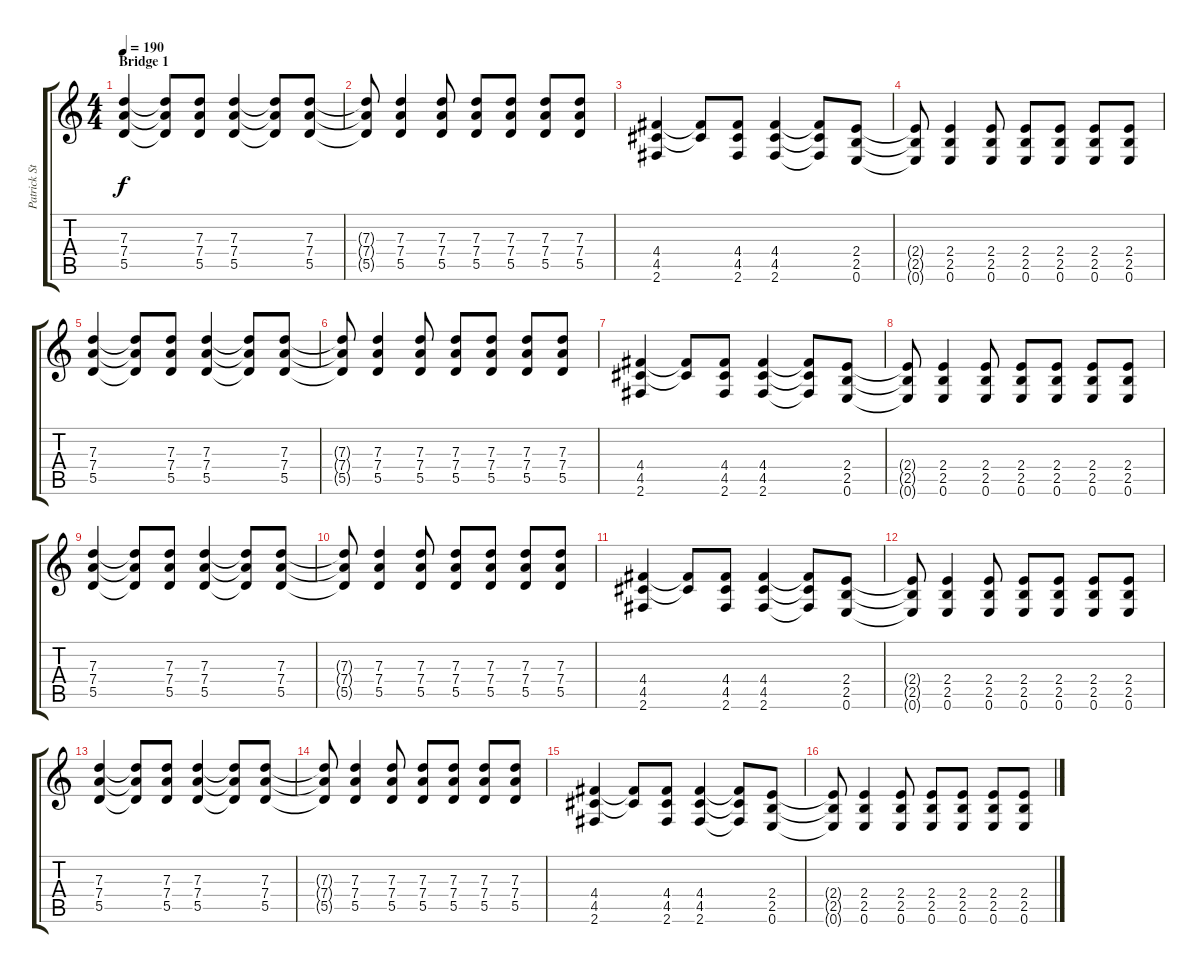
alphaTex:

\track ("Patrick Stump (Rythmn Guitar)" "Patrick St") {instrument overdrivenguitar}
\staff {score tabs}
\tuning (E4 B3 G3 D3 A2 E2) {hide}
\ts (4 4)
\section ("" "Bridge 1")
\tempo 190
\clef g2
\ks c
(7.3 7.4 5.5).4{dy f} (7.3{t} 7.4{t} 5.5{t}).8 (7.3 7.4 5.5).8 (7.3 7.4 5.5).4 (7.3{t} 7.4{t} 5.5{t}).8 (7.3 7.4 5.5).8 |
(7.3{t} 7.4{t} 5.5{t}).8 (7.3 7.4 5.5).4 (7.3 7.4 5.5).8 (7.3 7.4 5.5).8 (7.3 7.4 5.5).8 (7.3 7.4 5.5).8 (7.3 7.4 5.5).8 |
(4.4 4.5 2.6).4 (4.4{t} 4.5{t}).8 (4.4 4.5 2.6).8 (4.4 4.5 2.6).4 (4.4{t} 4.5{t} 2.6{t}).8 (2.4 2.5 0.6).8 |
(2.4{t} 2.5{t} 0.6{t}).8 (2.4 2.5 0.6).4 (2.4 2.5 0.6).8 (2.4 2.5 0.6).8 (2.4 2.5 0.6).8 (2.4 2.5 0.6).8 (2.4 2.5 0.6).8 |
(7.3 7.4 5.5).4 (7.3{t} 7.4{t} 5.5{t}).8 (7.3 7.4 5.5).8 (7.3 7.4 5.5).4 (7.3{t} 7.4{t} 5.5{t}).8 (7.3 7.4 5.5).8 |
(7.3{t} 7.4{t} 5.5{t}).8 (7.3 7.4 5.5).4 (7.3 7.4 5.5).8 (7.3 7.4 5.5).8 (7.3 7.4 5.5).8 (7.3 7.4 5.5).8 (7.3 7.4 5.5).8 |
(4.4 4.5 2.6).4 (4.4{t} 4.5{t}).8 (4.4 4.5 2.6).8 (4.4 4.5 2.6).4 (4.4{t} 4.5{t} 2.6{t}).8 (2.4 2.5 0.6).8 |
(2.4{t} 2.5{t} 0.6{t}).8 (2.4 2.5 0.6).4 (2.4 2.5 0.6).8 (2.4 2.5 0.6).8 (2.4 2.5 0.6).8 (2.4 2.5 0.6).8 (2.4 2.5 0.6).8 |
(7.3 7.4 5.5).4 (7.3{t} 7.4{t} 5.5{t}).8 (7.3 7.4 5.5).8 (7.3 7.4 5.5).4 (7.3{t} 7.4{t} 5.5{t}).8 (7.3 7.4 5.5).8 |
(7.3{t} 7.4{t} 5.5{t}).8 (7.3 7.4 5.5).4 (7.3 7.4 5.5).8 (7.3 7.4 5.5).8 (7.3 7.4 5.5).8 (7.3 7.4 5.5).8 (7.3 7.4 5.5).8 |
(4.4 4.5 2.6).4 (4.4{t} 4.5{t}).8 (4.4 4.5 2.6).8 (4.4 4.5 2.6).4 (4.4{t} 4.5{t} 2.6{t}).8 (2.4 2.5 0.6).8 |
(2.4{t} 2.5{t} 0.6{t}).8 (2.4 2.5 0.6).4 (2.4 2.5 0.6).8 (2.4 2.5 0.6).8 (2.4 2.5 0.6).8 (2.4 2.5 0.6).8 (2.4 2.5 0.6).8 |
(7.3 7.4 5.5).4 (7.3{t} 7.4{t} 5.5{t}).8 (7.3 7.4 5.5).8 (7.3 7.4 5.5).4 (7.3{t} 7.4{t} 5.5{t}).8 (7.3 7.4 5.5).8 |
(7.3{t} 7.4{t} 5.5{t}).8 (7.3 7.4 5.5).4 (7.3 7.4 5.5).8 (7.3 7.4 5.5).8 (7.3 7.4 5.5).8 (7.3 7.4 5.5).8 (7.3 7.4 5.5).8 |
(4.4 4.5 2.6).4 (4.4{t} 4.5{t}).8 (4.4 4.5 2.6).8 (4.4 4.5 2.6).4 (4.4{t} 4.5{t} 2.6{t}).8 (2.4 2.5 0.6).8 |
(2.4{t} 2.5{t} 0.6{t}).8 (2.4 2.5 0.6).4 (2.4 2.5 0.6).8 (2.4 2.5 0.6).8 (2.4 2.5 0.6).8 (2.4 2.5 0.6).8 (2.4 2.5 0.6).8
